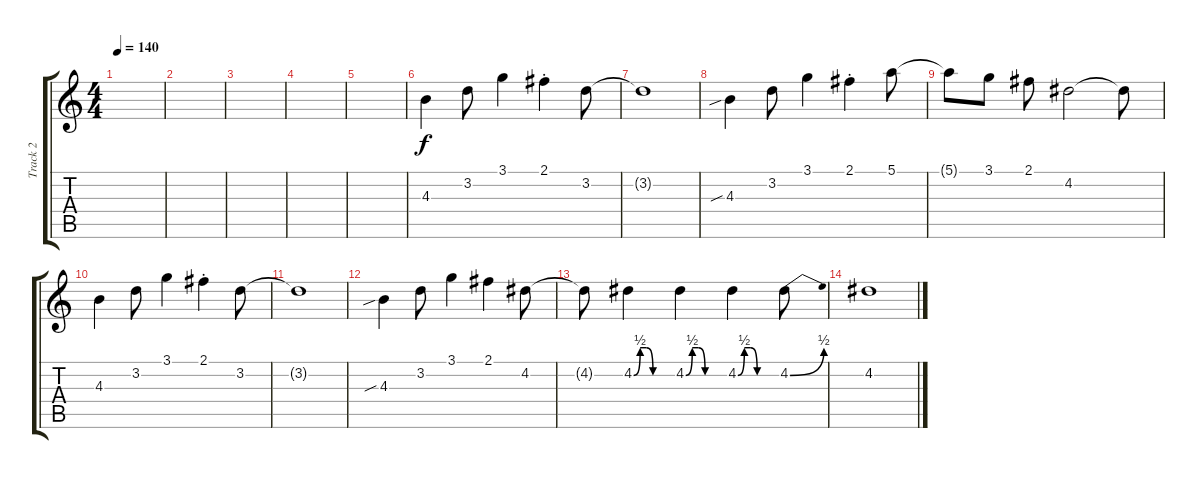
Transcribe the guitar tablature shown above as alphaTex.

\track ("Track 2" "Track 2") {instrument distortionguitar}
\staff {score tabs}
\tuning (E4 B3 G3 D3 A2 E2) {hide}
\ts (4 4)
\tempo 140
\clef g2
\ks c
|
|
|
|
|
4.3.4 3.2.8 3.1.4 2.1{st}.4 3.2.8 |
3.2{t}.1 |
4.3{sib}.4 3.2.8 3.1.4 2.1{st}.4 5.1.8 |
5.1{t}.8 3.1.8 2.1.8 4.2.2 4.2{t}.8 |
4.3.4 3.2.8 3.1.4 2.1{st}.4 3.2.8 |
3.2{t}.1 |
4.3{sib}.4 3.2.8 3.1.4 2.1.4 4.2.8 |
4.2{t}.8 4.2{be (custom 0 0 10 2 20 2 30 0 60 0)}.4 4.2{be (custom 0 0 10 2 20 2 30 0 60 0)}.4 4.2{be (custom 0 0 10 2 20 2 30 0 60 0)}.4 4.2{be (bend 0 0 60 2)}.8 |
4.2.1
